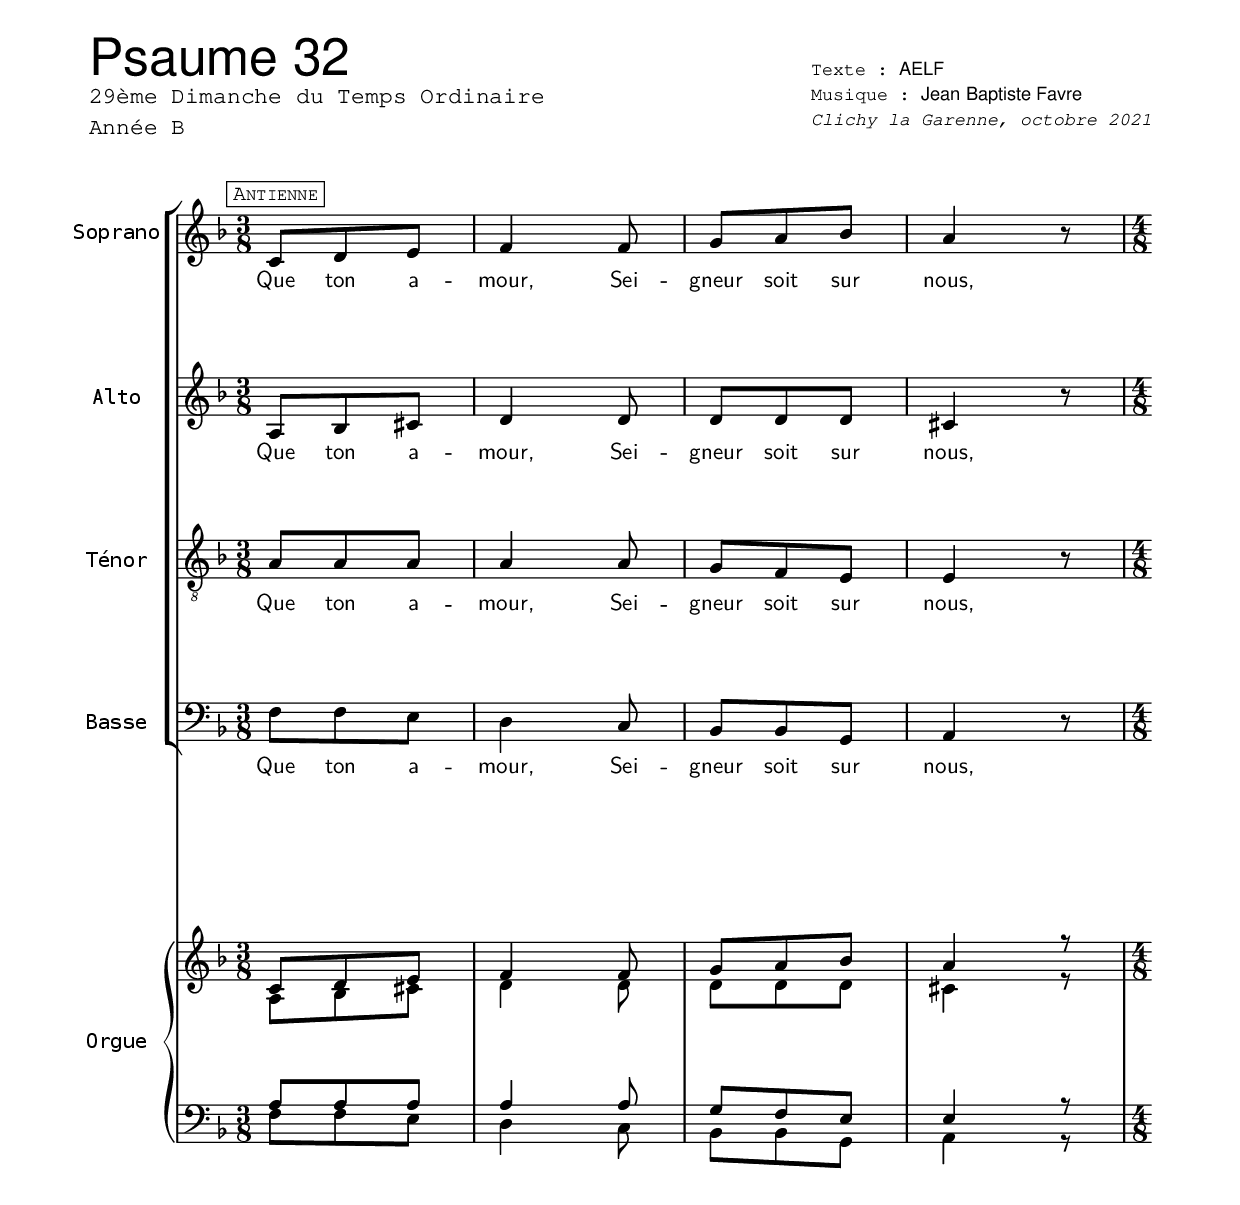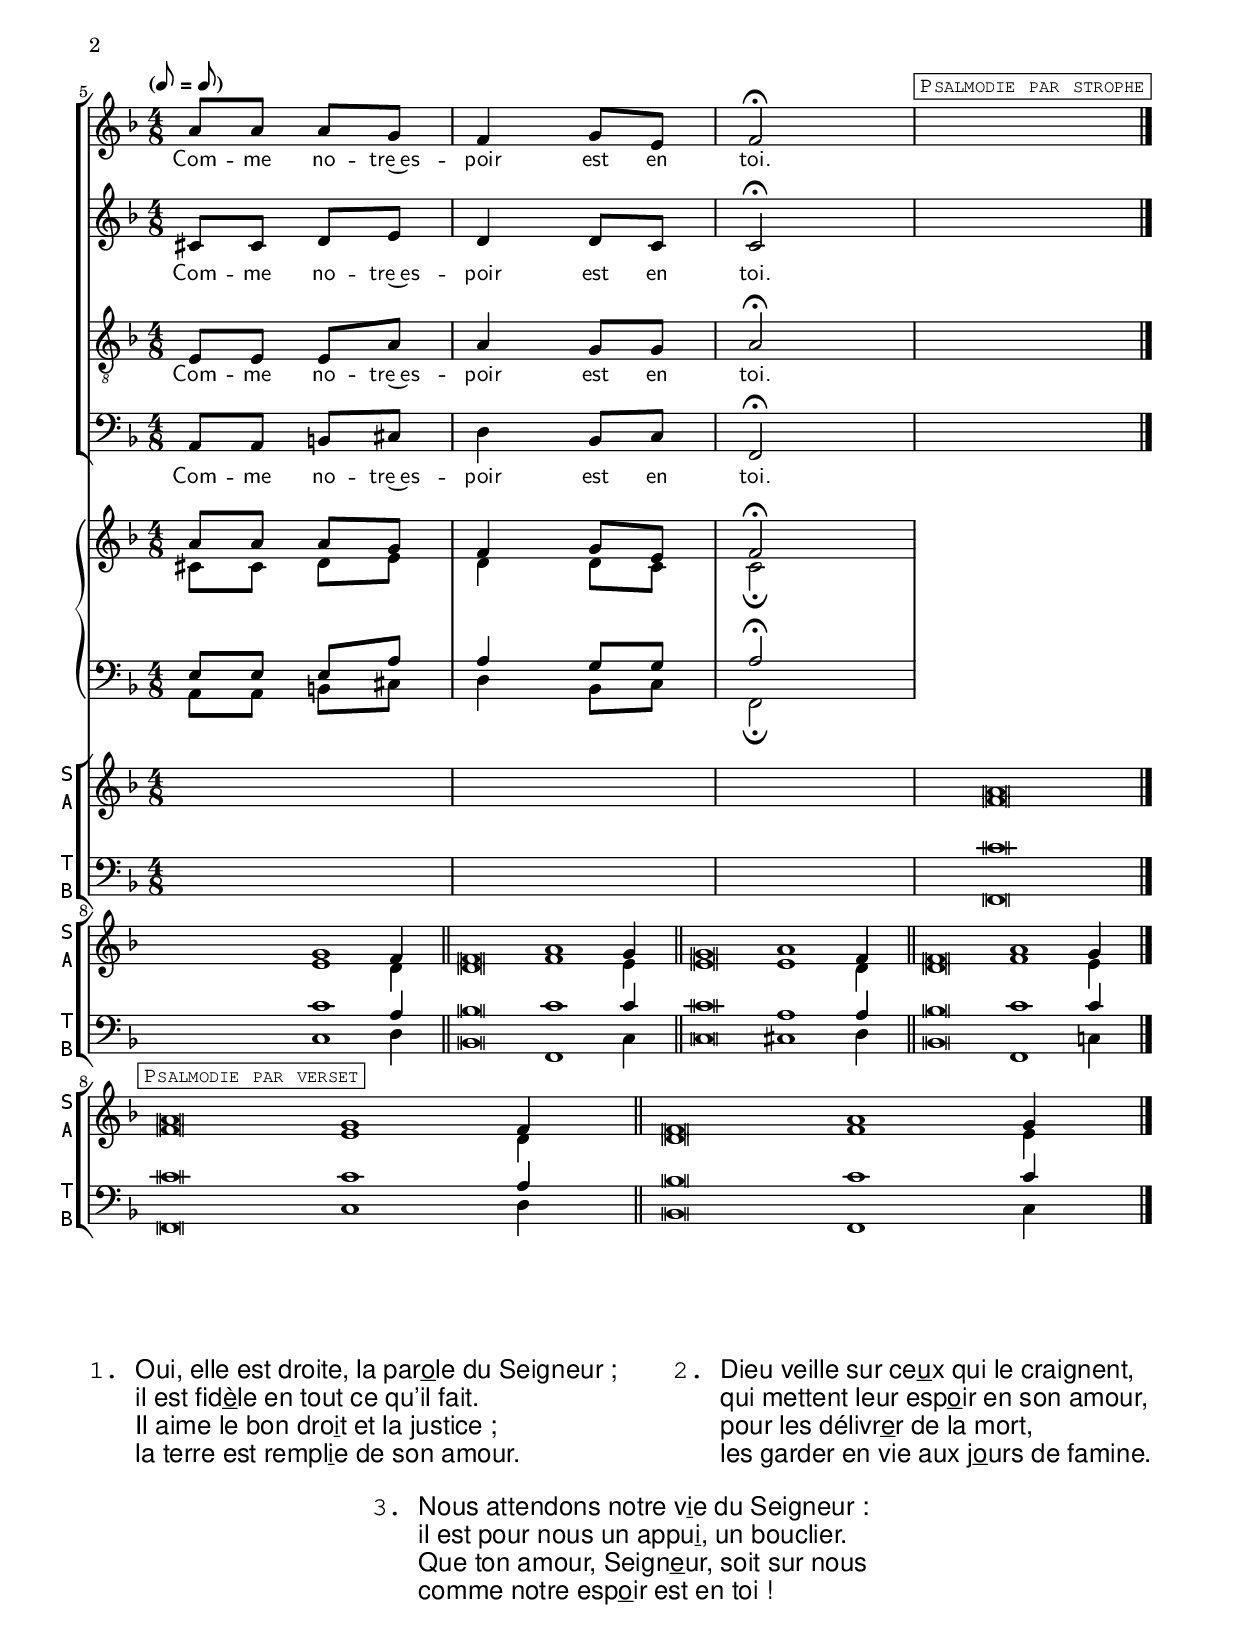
\version "2.18.2"
\language "english"
\include "../libs/commonFunctions.ily"

tempoVerseRallentando = {
  \set Score.tempoHideNote = ##t
  \tempo 4=60
}
tempoVerseAcelerando = {
  \set Score.tempoHideNote = ##t
  \tempo 2=120
}

scoreHeader = \header {
  title = "Psaume 32"
  subtitle = \markup { \column { "29ème Dimanche du Temps Ordinaire" "Année B" }}
  composer = "Jean Baptiste Favre"
  poet = "AELF"
  date = "Clichy la Garenne, octobre 2021"
}

global = {
  \key f \major
  \time 3/8
}

%%%%%%%%%%%%%%%%%%%%%%%%%%%%%%
%%%%%%%%%% Antiphon %%%%%%%%%%
%%%%%%%%%%%%%%%%%%%%%%%%%%%%%%

antiphonRythm = {
 s4.*3 s2*4 \bar "|." \break
}
antiphonMusicSoprano = \relative c' {
  \markCustom "Antienne"
  c8 d e f4 f8 g a bf a4 r8 \time 4/8 \tempo \markup {
    \concat {
      (
      \smaller \general-align #Y #DOWN \note {8} #1
      " = "
      \smaller \general-align #Y #DOWN \note {8} #1
      )
    }
  } a8 a a g f4 g8 e f2
  }

antiphonMusicAlto = \relative c' {
  a8 bf cs d4 d8 d d d cs4 r8 cs8 cs d e d4 d8 c c2
  }

antiphonMusicTenor =  \relative c' {
  a8 a a a4 a8 g8 f e e4 r8 e8 e e a a4 g8 g a2
  }

antiphonMusicBass =  \relative c {
  f8 f e d4 c8 bf bf g a4 r8 a8 a b cs d4 bf8 c f,2
  }

antiphonLyrics = \lyricmode {
  Que ton a -- mour, Sei -- gneur soit sur nous,
  Com -- me no -- tre~es -- poir est en toi.
  }

antiphonLyricsSoprano = \antiphonLyrics
antiphonLyricsAlto = \antiphonLyrics
antiphonLyricsTenor = \antiphonLyrics
antiphonLyricsBass = \antiphonLyrics

%%%%%%%%%%%%%%%%%%%%%%%%%%%%%%%%%%%%%%%%%%%%%%
%%%%%%%%%%          Verses          %%%%%%%%%%
%%%%%%%%%%%%%%%%%%%%%%%%%%%%%%%%%%%%%%%%%%%%%%
verseStropheRythm = {
  \accidentalStyle forget
  \once \override Score.RehearsalMark.break-align-symbols = #'(clef)
  \markCustom "Psalmodie par strophe" \cadenzaOn
  \tempoVerseAcelerando s\breve s1 \tempoVerseRallentando s4 \bar "||"
  \tempoVerseAcelerando s\breve s1 \tempoVerseRallentando s4 \bar "||"
  \tempoVerseAcelerando s\breve s1 \tempoVerseRallentando s4 \bar "||"
  \tempoVerseAcelerando s\breve s1 \tempoVerseRallentando s4 \bar "|." \break
}
verseRythm = {
  \markCustom "Psalmodie par verset" \cadenzaOn
  \tempoVerseAcelerando s\breve s1 \tempoVerseRallentando s4 \bar "||"
  \tempoVerseAcelerando s\breve s1 \tempoVerseRallentando s4 \bar "|."
}
verseStropheMusicSoprano = \relative c'' {
  a\breve g1 f4
  f\breve a1 g4
  g\breve a1 f4
  f\breve a1 g4
  }
verseMusicSoprano = \relative c'' {
  a\breve g1 f4
  f\breve a1 g4
  }
verseStropheMusicAlto = \relative c' {
  f\breve e1 d4
  d\breve f1 e4
  e\breve e1 d4
  d\breve f1 e4
  }
verseMusicAlto = \relative c' {
  f\breve e1 d4
  d\breve f1 e4
  }

verseStropheMusicTenor = \relative c' {
  c\breve c1 a4
  bf\breve c1 c4
  c\breve a1 a4
  bf\breve c1 c4
  }
verseMusicTenor = \relative c' {
  c\breve c1 a4
  bf\breve c1 c4
  }

verseStropheMusicBass = \relative c {
  f,\breve c'1 d4
  bf\breve f1 c'4
  c\breve cs1 d4
  bf\breve f1 c'4
  }
verseMusicBass = \relative c {
  f,\breve c'1 d4
  bf\breve f1 c'4
  }

verseLyrics = \markuplist {
  \override #'(font-family . sans)
  \override #'(font-size . 2)
  \column {
    \fill-line {
      \left-column{
        \concat { \typewriter "1. " "Oui, elle est droite, la par" \underline o "le du Seigneur&nbsp;;"}
        \concat { \typewriter "   " "il est fid" \underline è "le en tout ce qu’il fait."}
        \concat { \typewriter "   " "Il aime le bon dro" \underline i "t et la justice&nbsp;;"}
        \concat { \typewriter "   " "la terre est rempl" \underline i "e de son amour."}
      }
      \hspace #1
      \left-column{
        \concat { \typewriter "2. " "Dieu veille sur ce" \underline u "x qui le craignent,"}
        \concat { \typewriter "   " "qui mettent leur esp" \underline o "ir en son amour,"}
        \concat { \typewriter "   " "pour les délivr" \underline e "r de la mort,"}
        \concat { \typewriter "   " "les garder en vie aux j" \underline o "urs de famine."}
      }
    }
    \vspace #1
    \fill-line {
      \column {
        \concat { \typewriter "3. " "Nous attendons notre v" \underline i "e du Seigneur&nbsp;:"}
        \concat { \typewriter "   " "il est pour nous un appu" \underline i ", un bouclier."}
        \concat { \typewriter "   " "Que ton amour, Seign" \underline e "ur, soit sur nous"}
        \concat { \typewriter "   " "comme notre esp" \underline o "ir est en toi&nbsp;!"}
      }
    }
  }
}

%%%%%%%%%%%%%%%%%%%%%%%%%%%%%%%%%%%%%%%%%%%%%%%%%%%%%%%%%%%%%%%%%%%%%
%%%%%%%%%%%%%%%%%%%          Draw score          %%%%%%%%%%%%%%%%%%%%
%%%%%%%%%%%%%%%%%%%%%%%%%%%%%%%%%%%%%%%%%%%%%%%%%%%%%%%%%%%%%%%%%%%%%
% Load Piano settings & layout
partition = {
  <<
    % Antienne à 4 voix mixtes
    %\include "../libs/layouts/commonAntiphonFourVoices.ily"
    \new ChoirStaff = "Antophon4Voices" <<
      \new Staff = "AntiphonSopranoStaff" <<
        \once \override Staff.VerticalAxisGroup.remove-first = ##t
        \set Staff.instrumentName = "Soprano"
        \clef "treble"
        \new Dynamics \antiphonRythm
        \new Voice = "antiphonSoprano" { \global \antiphonMusicSoprano\fermata}
        \new Lyrics \lyricsto "antiphonSoprano" { \antiphonLyricsSoprano }
      >>
      \new Staff = "AntiphonAltoStaff" <<
        \once \override Staff.VerticalAxisGroup.remove-first = ##t
        \set Staff.instrumentName = "Alto"
        \clef "treble"
        \new Dynamics \antiphonRythm
        \new Voice = "antiphonAlto" { \global \antiphonMusicAlto\fermata }
        \new Lyrics \lyricsto "antiphonAlto" { \antiphonLyricsAlto }
      >>
      \new Staff = "AntiphonTenorStaff" <<
        \once \override Staff.VerticalAxisGroup.remove-first = ##t
        \set Staff.instrumentName = "Ténor"
        \clef "treble_8"
        \new Dynamics \antiphonRythm
        \new Voice = "antiphonTenor" { \global \antiphonMusicTenor\fermata }
        \new Lyrics \lyricsto "antiphonTenor" { \antiphonLyricsTenor }
      >>
      \new Staff  = "AntiphonBassStaff" <<
        \once \override Staff.VerticalAxisGroup.remove-first = ##t
        \set Staff.instrumentName = "Basse"
        \clef "bass"
        \new Dynamics \antiphonRythm
        \new Voice = "AntiphonBass" { \global \antiphonMusicBass\fermata }
        \new Lyrics \lyricsto "AntiphonBass" { \antiphonLyricsBass }
      >>
    >>
    %\include "../libs/layouts/commonPiano.ily"
    \new PianoStaff
    <<
      \set PianoStaff.instrumentName = #"Orgue"
      \new Staff <<
        \set Staff.printPartCombineTexts = ##f
        \once \override Staff.VerticalAxisGroup.remove-first = ##t
        \clef treble
        \new Voice = "soprani" {\global \voiceOne \antiphonMusicSoprano\fermata }
        \new Voice = "alti" {\global \voiceTwo \antiphonMusicAlto\fermata }
      >>
      \new Staff <<
        \set Staff.printPartCombineTexts = ##f
        \once \override Staff.VerticalAxisGroup.remove-first = ##t
        \clef bass
        \new Voice = "tenors" {\global \voiceThree \antiphonMusicTenor\fermata }
        \new Voice = "bass" {\global \voiceFour \antiphonMusicBass\fermata }
      >>
    >>
    % Psalmodie à 4 voix mixtes
    %\include "../libs/layouts/commonVerseFourVoices.ily"
    \new ChoirStaff = "versePsalmody"
    <<
      \new Staff = "verseSopranoAlto" <<
        \set Staff.shortInstrumentName = \markup { \right-column { "S" "A" } }
        \once \override Staff.VerticalAxisGroup.remove-first = ##t
        \global
        \clef treble
        \new Dynamics {\silence \antiphonMusicSoprano \verseStropheRythm \verseRythm}
        \new Voice = "verseSoprano" << \voiceOne {\silence \antiphonMusicSoprano \cadenzaOn \verseStropheMusicSoprano \verseMusicSoprano } >>
        \new Voice = "verseAlto" << \voiceTwo {\silence \antiphonMusicSoprano \cadenzaOn \verseStropheMusicAlto \verseMusicAlto } >>
      >>
      \new Staff = "verseTenorBass" <<
        \set Staff.shortInstrumentName = \markup { \right-column { "T" "B" } }
        \once \override Staff.VerticalAxisGroup.remove-first = ##t
        \global
        \clef bass
        \new Dynamics {\silence \antiphonMusicSoprano \verseStropheRythm \verseRythm}
        \new Voice = "verseTenor" << \voiceOne {\silence \antiphonMusicSoprano \cadenzaOn \verseStropheMusicTenor \verseMusicTenor } >>
        \new Voice = "verseBass" << \voiceTwo {\silence \antiphonMusicSoprano \cadenzaOn \verseStropheMusicBass \verseMusicBass } >>
      >>
    >>
  >>
}
%%%%%%%%%%%%% PARTITION VISUELLE %%%%%%%%%%%%%
% PDF output
\paper {
  top-margin = 1.5\cm
  bottom-margin = 1.5\cm
  left-margin = 1.5\cm
  right-margin = 1.5\cm
  markup-system-spacing = #'((basic-distance . 10)
     (minimum-distance . 10)
     (padding . 5)
     (stretchability . 5))
 system-system-spacing = #'((basic-distance . 5)
     (minimum-distance . 5)
     (padding . 1)
     (stretchability . 5))
  #(define fonts
    (set-global-fonts
     #:music "emmentaler"
     #:brace "emmentaler"
     #:roman "Latin Modern Roman"
     #:sans "Cantarell"
    ))
  #(include-special-characters)
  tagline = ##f
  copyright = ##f
  scoreTitleMarkup = \markup \columns {
    \fill-line {
      \column {
        \line {
          \left-column {
            \fontsize #8 \sans \fromproperty #'header:title
            \fontsize #1 \typewriter \fromproperty #'header:subtitle
          }
        }
      }
      \column {
        \line {
          \fontsize #-1
          \left-column {
            \line { \concat { \typewriter "Texte&nbsp;: " \sans \fromproperty #'header:poet \bold " " } }
            \line { \concat { \typewriter "Musique&nbsp;: " \sans \fromproperty #'header:composer \bold " " } }
            \typewriter \italic \fromproperty #'header:date
          }
        }
      }
    }
  }
}

#(set-global-staff-size 18)
\score {
  \partition
  \layout {
      ragged-last = ##f
      \context {
          \Staff
          \RemoveEmptyStaves
          \override NoteHead #'style = #'altdefault
          \override InstrumentName #'font-name = #"Monospace Regular"
      }
      \context {
          \PianoStaff
          \RemoveEmptyStaves
          \override NoteHead #'style = #'altdefault
          \override InstrumentName #'font-name = #"Monospace Regular"
      }
      \context {
          \ChoirStaff
          \RemoveEmptyStaves
          \override NoteHead #'style = #'altdefault
          \override InstrumentName #'font-name = #"Monospace Regular"
      }
      \override LyricText #'font-name = #"Latin Modern Sans"
      \override Score.RehearsalMark.font-family = #'typewriter
  }
  \scoreHeader
}
\verseLyrics

% Midi output
partitionStrophe = {
      \new PianoStaff = "antiphonMusic"
      <<
        \new Staff <<
          \global \clef treble
          \new Dynamics \antiphonRythm
          \new Voice = "antiphonMusicSoprano" \antiphonMusicSoprano
          \new Voice = "antiphonMusicAlto" \antiphonMusicAlto
        >>
        \new Staff <<
          \global \clef bass
          \new Dynamics \antiphonRythm
          \new Voice = "antiphonMusicTenor" \antiphonMusicTenor
          \new Voice = "antiphonMusicBass" \antiphonMusicBass
        >>
      >>
      \new ChoirStaff = "verseMusic"
      <<
        \new Staff = "verseMusicSA"
        <<
          \global
          \clef treble
          \new Dynamics {\verseStropheRythm}
          \new Voice = "verseMusicSoprano" \verseStropheMusicSoprano
          \new Voice = "verseMusicAlto" \verseStropheMusicAlto
        >>
        \new Staff = "verseMusicTB"
        <<
          \global
          \clef bass
          \new Dynamics {\verseStropheRythm}
          \new Voice = "verseMusicTenor" \verseStropheMusicTenor
          \new Voice = "verseMusicBass" \verseStropheMusicBass
        >>
      >>
    }
partitionVerset = {
      \new PianoStaff = "antiphonMusic"
      <<
        \new Staff <<
          \global \clef treble
          \new Dynamics \antiphonRythm
          \new Voice = "antiphonMusicSoprano" \antiphonMusicSoprano
          \new Voice = "antiphonMusicAlto" \antiphonMusicAlto
        >>
        \new Staff <<
          \global \clef bass
          \new Dynamics \antiphonRythm
          \new Voice = "antiphonMusicTenor" \antiphonMusicTenor
          \new Voice = "antiphonMusicBass" \antiphonMusicBass
        >>
      >>
      \new ChoirStaff = "verseMusic"
      <<
        \new Staff = "verseMusicSA"
        <<
          \global
          \clef treble
          \new Dynamics {\verseRythm}
          \new Voice = "verseMusicSoprano" \verseMusicSoprano
          \new Voice = "verseMusicAlto" \verseMusicAlto
        >>
        \new Staff = "verseMusicTB"
        <<
          \global
          \clef bass
          \new Dynamics {\verseRythm}
          \new Voice = "verseMusicTenor" \verseMusicTenor
          \new Voice = "verseMusicBass" \verseMusicBass
        >>
      >>
    }

\book {
\bookOutputSuffix "Verset"
\score {
  <<
    \keepWithTag #'audio \unfoldRepeats \partitionVerset
    \context Staff = "Soprano" {
      \set Score.midiMinimumVolume = #0.5
      \set Score.midiMaximumVolume = #0.7
      \set Staff.midiMinimumVolume = #0.8
      \set Staff.midiMaximumVolume = #1
    }
    \context Voice = "Soprano" {
      \set Score.midiMinimumVolume = #0.5
      \set Score.midiMaximumVolume = #0.7
      \set Staff.midiMinimumVolume = #0.8
      \set Staff.midiMaximumVolume = #1
    }
  >>
  \midi { \set midiMergeUnisons = ##t  \tempo 4. = 55}
}
}
\book {
\bookOutputSuffix "Strophe"
\score {
  <<
    \keepWithTag #'audio \unfoldRepeats \partitionStrophe
    \context Staff = "Soprano" {
      \set Score.midiMinimumVolume = #0.5
      \set Score.midiMaximumVolume = #0.7
      \set Staff.midiMinimumVolume = #0.8
      \set Staff.midiMaximumVolume = #1
    }
    \context Voice = "Soprano" {
      \set Score.midiMinimumVolume = #0.5
      \set Score.midiMaximumVolume = #0.7
      \set Staff.midiMinimumVolume = #0.8
      \set Staff.midiMaximumVolume = #1
    }
  >>
  \midi { \set midiMergeUnisons = ##t \tempo 4. = 55}
}
}
\verseLyrics